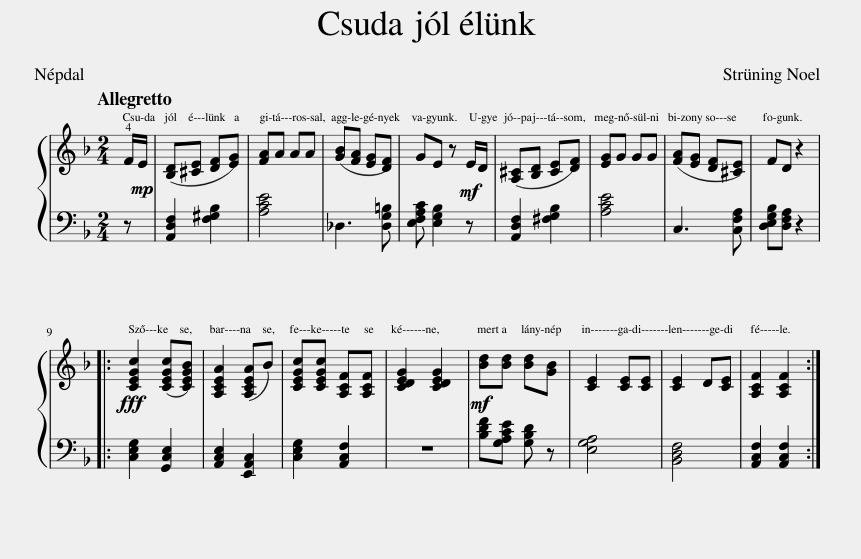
X:1
%%score { 1 | 2 }
L:1/8
Q:1/4=116
M:2/4
I:linebreak $
K:F
V:1 treble
V:2 bass
V:1
 !4!F/!mp!E/ | ([B,D][^CE] [DF][EG]) | [FA]A AA | ([GB][FA] [EG][DF]) | GE z!mf! E/D/ | %5
 ([A,^C][B,D] [CE][DF]) | [EG]G GG | ([FA][EG] [DF][^CE]) | FD z2 |:$!fff! [CEGc]2 ([CEGc][CEGB]) | %10
 [A,CEA]2 ([A,CEA]B) | [CEGc][CEGc] [A,CF][A,CF] | [CDEG]2 [CDEG]2 |!mf! [Bd][Bd] [Bd][GB] | [CE]2 [CE][CE] | %15
 [CE]2 D[CE] | [A,CF]2 [A,CF]2 :| %17
V:2
 z | [A,,D,F,]2 [F,^G,B,]2 | [A,CE]4 | _D,3 [D,G,=B,] | [E,F,A,C] [E,G,B,]2 z | %5
 [A,,D,F,]2 [^F,G,B,]2 | [A,CE]4 | C,3 [C,F,A,] | [D,E,G,B,][D,F,A,] z2 |:$ [C,E,G,]2 [G,,C,E,]2 | %10
 [A,,C,E,]2 [E,,A,,C,]2 | [C,E,G,]2 [A,,C,F,]2 | z4 | [B,DF][G,A,CE] [G,B,D] z | [E,G,A,]4 | %15
 [B,,D,F,]4 | [A,,C,F,]2 [A,,C,F,]2 :| %17
